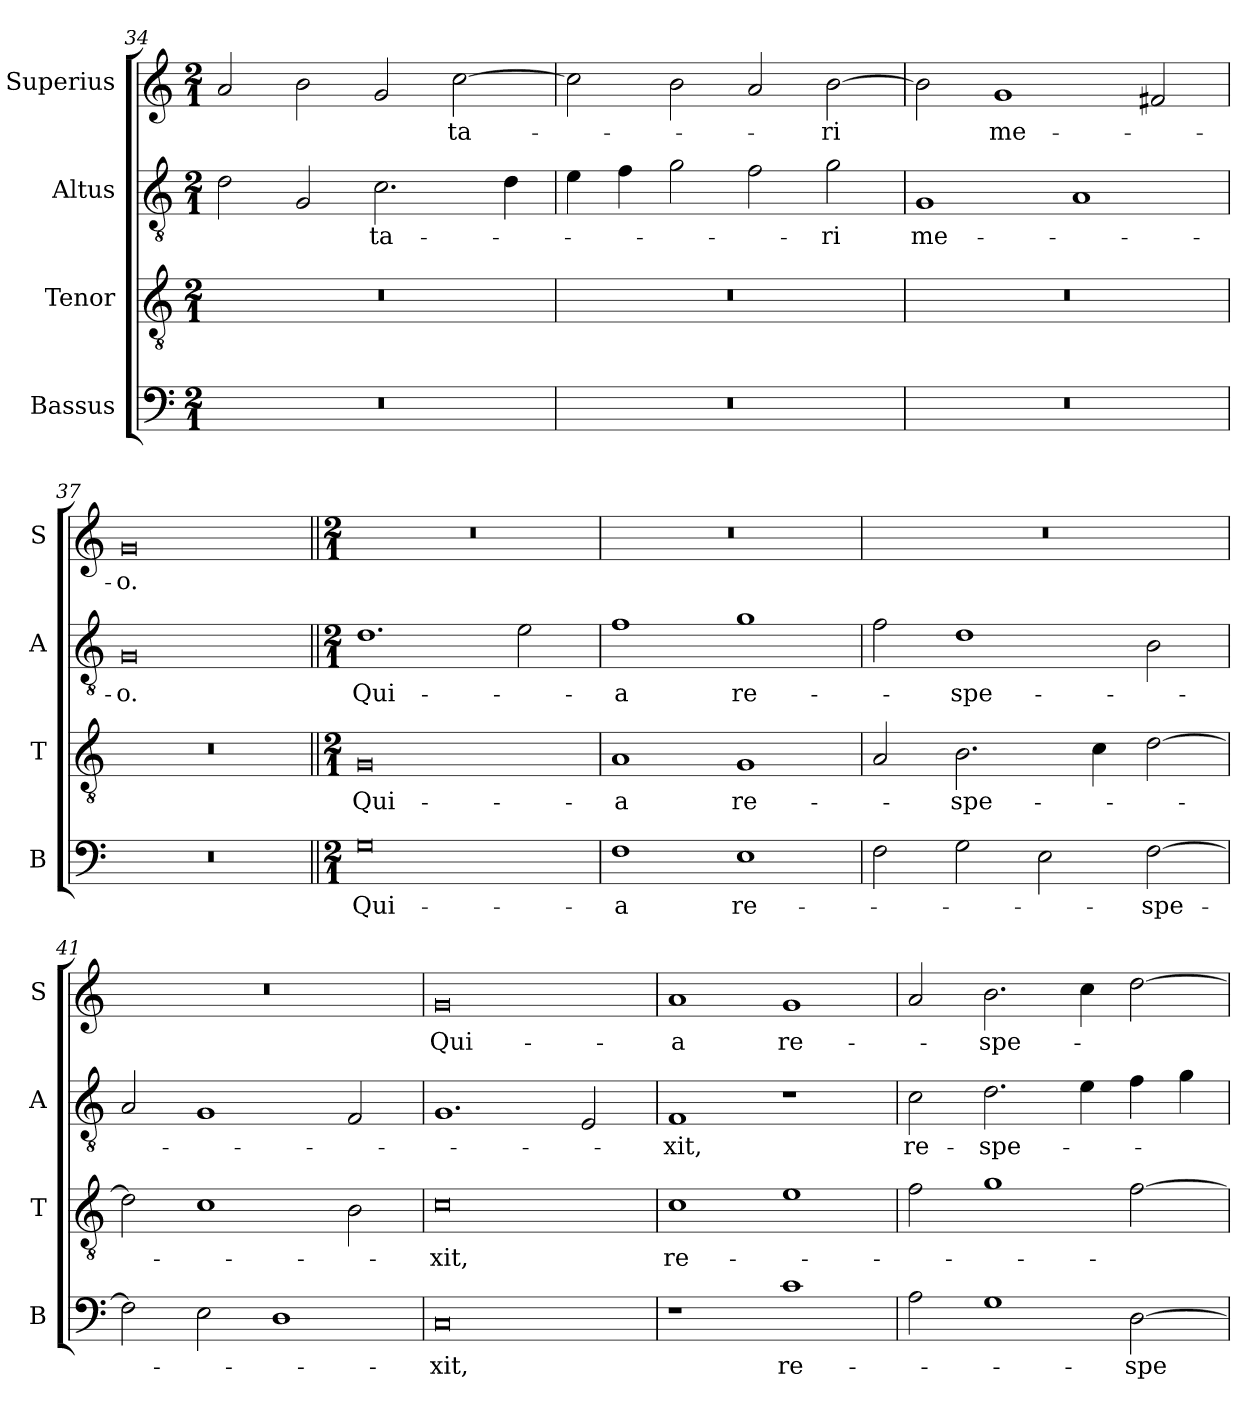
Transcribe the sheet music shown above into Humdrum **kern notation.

**kern	**text	**kern	**text	**kern	**text	**kern	**text
*part4	*part4	*part3	*part3	*part2	*part2	*part1	*part1
*staff4	*staff4	*staff3	*staff3	*staff2	*staff2	*staff1	*staff1
*I"Bassus	*	*I"Tenor	*	*I"Altus	*	*I"Superius	*
*I'B	*	*I'T	*	*I'A	*	*I'S	*
*clefF4	*	*clefGv2	*	*clefGv2	*	*clefG2	*
*k[]	*	*k[]	*	*k[]	*	*k[]	*
*M2/1	*	*M2/1	*	*M2/1	*	*M2/1	*
=34	=34	=34	=34	=34	=34	=34	=34
0r	.	0r	.	2d	.	2a	.
.	.	.	.	2G	.	2b	.
.	.	.	.	2.c	-ta-	2g	.
!	!	!	!	!	!	!	!LO:LY:i
.	.	.	.	.	.	[2cc	-ta-
.	.	.	.	4d	.	.	.
=35	=35	=35	=35	=35	=35	=35	=35
0r	.	0r	.	4e	.	2cc]	.
.	.	.	.	4f	.	.	.
.	.	.	.	2g	.	2b	.
.	.	.	.	2f	.	2a	.
!	!	!	!	!	!	!	!LO:LY:i
.	.	.	.	2g	-ri	[2b	-ri
=36	=36	=36	=36	=36	=36	=36	=36
0r	.	0r	.	1G	me-	2b]	.
.	.	.	.	.	.	1g	me-
.	.	.	.	1A	.	.	.
.	.	.	.	.	.	2f#X	.
=37	=37	=37	=37	=37	=37	=37	=37
0r	.	0r	.	0G	-o.	0g	-o.
=38||	=38||	=38||	=38||	=38||	=38||	=38||	=38||
*M2/1	*	*M2/1	*	*M2/1	*	*M2/1	*
0G	Qui-	0G	Qui-	1.d	Qui-	0r	.
.	.	.	.	2e	.	.	.
=39	=39	=39	=39	=39	=39	=39	=39
1F	-a	1A	-a	1f	-a	0r	.
1E	re-	1G	re-	1g	re-	.	.
=40	=40	=40	=40	=40	=40	=40	=40
2F	.	2A	.	2f	.	0r	.
2G	.	2.B	-spe-	1d	-spe-	.	.
2E	.	.	.	.	.	.	.
.	.	4c	.	.	.	.	.
[2F	-spe-	[2d	.	2B	.	.	.
=41	=41	=41	=41	=41	=41	=41	=41
2F]	.	2d]	.	2A	.	0r	.
2E	.	1c	.	1G	.	.	.
1D	.	.	.	.	.	.	.
.	.	2B	.	2F	.	.	.
=42	=42	=42	=42	=42	=42	=42	=42
0C	-xit,	0c	-xit,	1.G	.	0g	Qui-
.	.	.	.	2E	.	.	.
=43	=43	=43	=43	=43	=43	=43	=43
!	!	!	!LO:LY:i	!	!	!	!
1r	.	1c	re-	1F	-xit,	1a	-a
!	!LO:LY:i	!	!	!	!	!	!
1c	re-	1e	.	1r	.	1g	re-
=44	=44	=44	=44	=44	=44	=44	=44
!	!	!	!	!	!LO:LY:i	!	!
2A	.	2f	.	2c	re-	2a	.
!	!	!	!	!	!LO:LY:i	!	!
1G	.	1g	.	2.d	-spe-	2.b	-spe-
.	.	.	.	4e	.	4cc	.
!	!LO:LY:i	!	!	!	!	!	!
[2D	-spe-	[2f	.	4f	.	[2dd	.
.	.	.	.	4g	.	.	.
=	=	=	=	=	=	=	=
*-	*-	*-	*-	*-	*-	*-	*-
